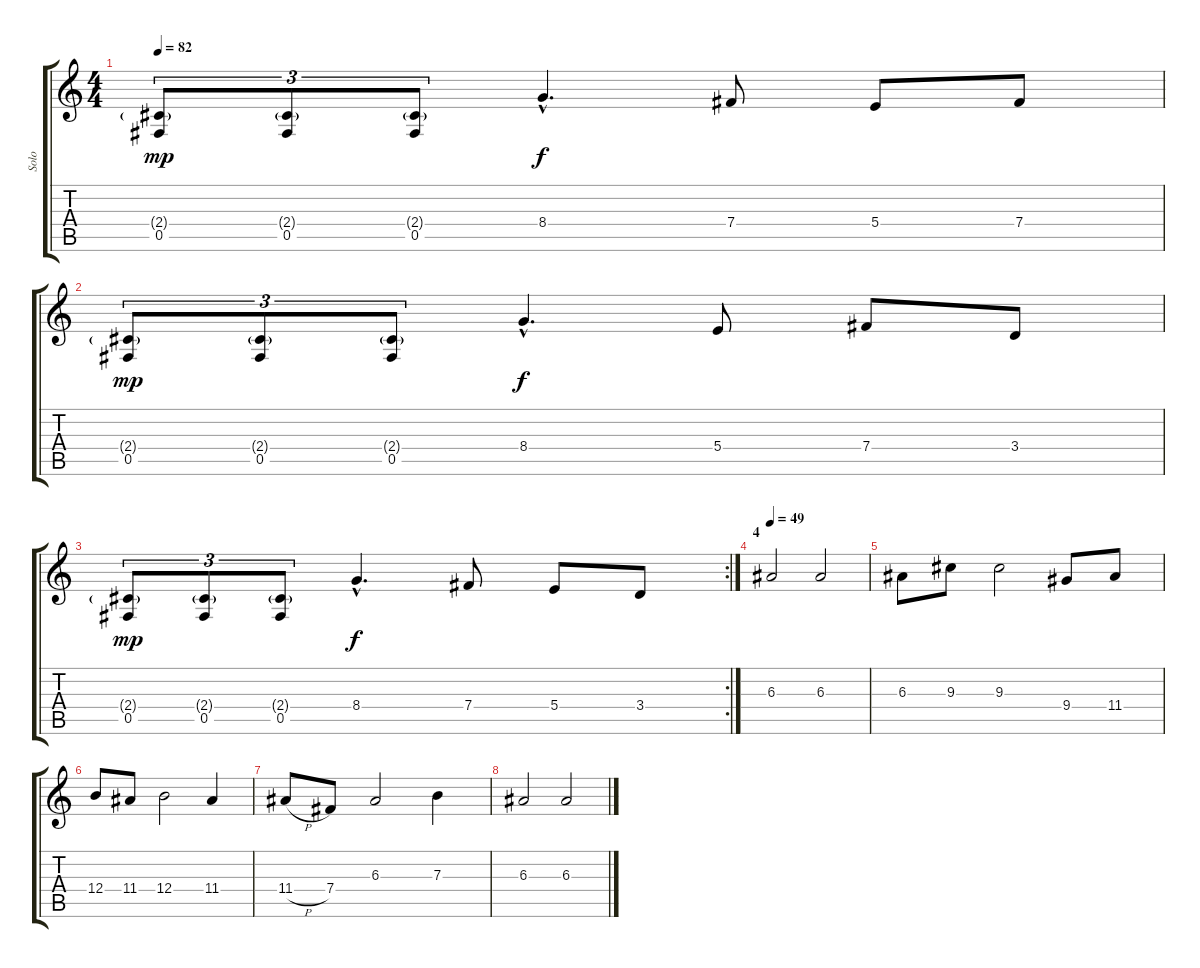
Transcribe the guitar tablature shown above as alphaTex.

\track ("Solo" "Solo") {instrument distortionguitar}
\staff {score tabs}
\tuning (Db4 Ab3 E3 B2 Gb2 Db2) {hide}
\ts (4 4)
\tempo 82
\clef g2
\ks c
(2.4{g} 0.5).8{tu (3 2) dy mp} (2.4{g} 0.5).8{tu (3 2)} (2.4{g} 0.5).8{tu (3 2)} 8.4{hac}.4{d dy f} 7.4.8 5.4.8 7.4.8 |
(2.4{g} 0.5).8{tu (3 2) dy mp} (2.4{g} 0.5).8{tu (3 2)} (2.4{g} 0.5).8{tu (3 2)} 8.4{hac}.4{d dy f} 5.4.8 7.4.8 3.4.8 |
\rc 2
(2.4{g} 0.5).8{tu (3 2) dy mp} (2.4{g} 0.5).8{tu (3 2)} (2.4{g} 0.5).8{tu (3 2)} 8.4{hac}.4{d dy f} 7.4.8 5.4.8 3.4.8 |
\section ("" "4")
\tempo 49
6.3.2 6.3.2 |
6.3.8 9.3.8 9.3.2 9.4.8 11.4.8 |
12.4.8 11.4.8 12.4.2 11.4.4 |
11.4{h}.8 7.4.8 6.3.2 7.3.4 |
6.3.2 6.3.2
